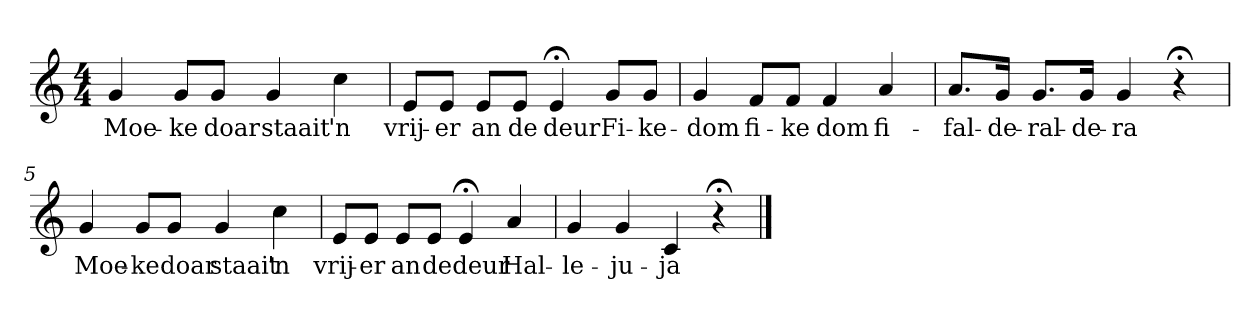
**kern	**text
*part1	*part1
*staff1	*staff1
*k[]	*
*C:	*
*M4/4	*
*MM120	*
=1	=1
4g	Moe-
8gL	-ke
8gJ	doar
4g	staait
4cc	'n
=2	=2
8eL	vrij-
8eJ	-er
8eL	an
8eJ	de
4e;<	deur
8gL	Fi-
8gJ	-ke-
=3	=3
4g	-dom
8fL	fi-
8fJ	-ke
4f	dom
4a	fi-
=4	=4
8.aL	-fal-
16gJk	-de-
8.gL	-ral-
16gJk	-de-
4g	-ra
4r;<	.
=5	=5
4g	Moe-
8gL	-ke
8gJ	doar
4g	staait
4cc	'n
=6	=6
8eL	vrij-
8eJ	-er
8eL	an
8eJ	de
4e;<	deur
4a	Hal-
=7	=7
4g	-le-
4g	-ju-
4c	-ja
4r;<	.
==	==
*-	*-
